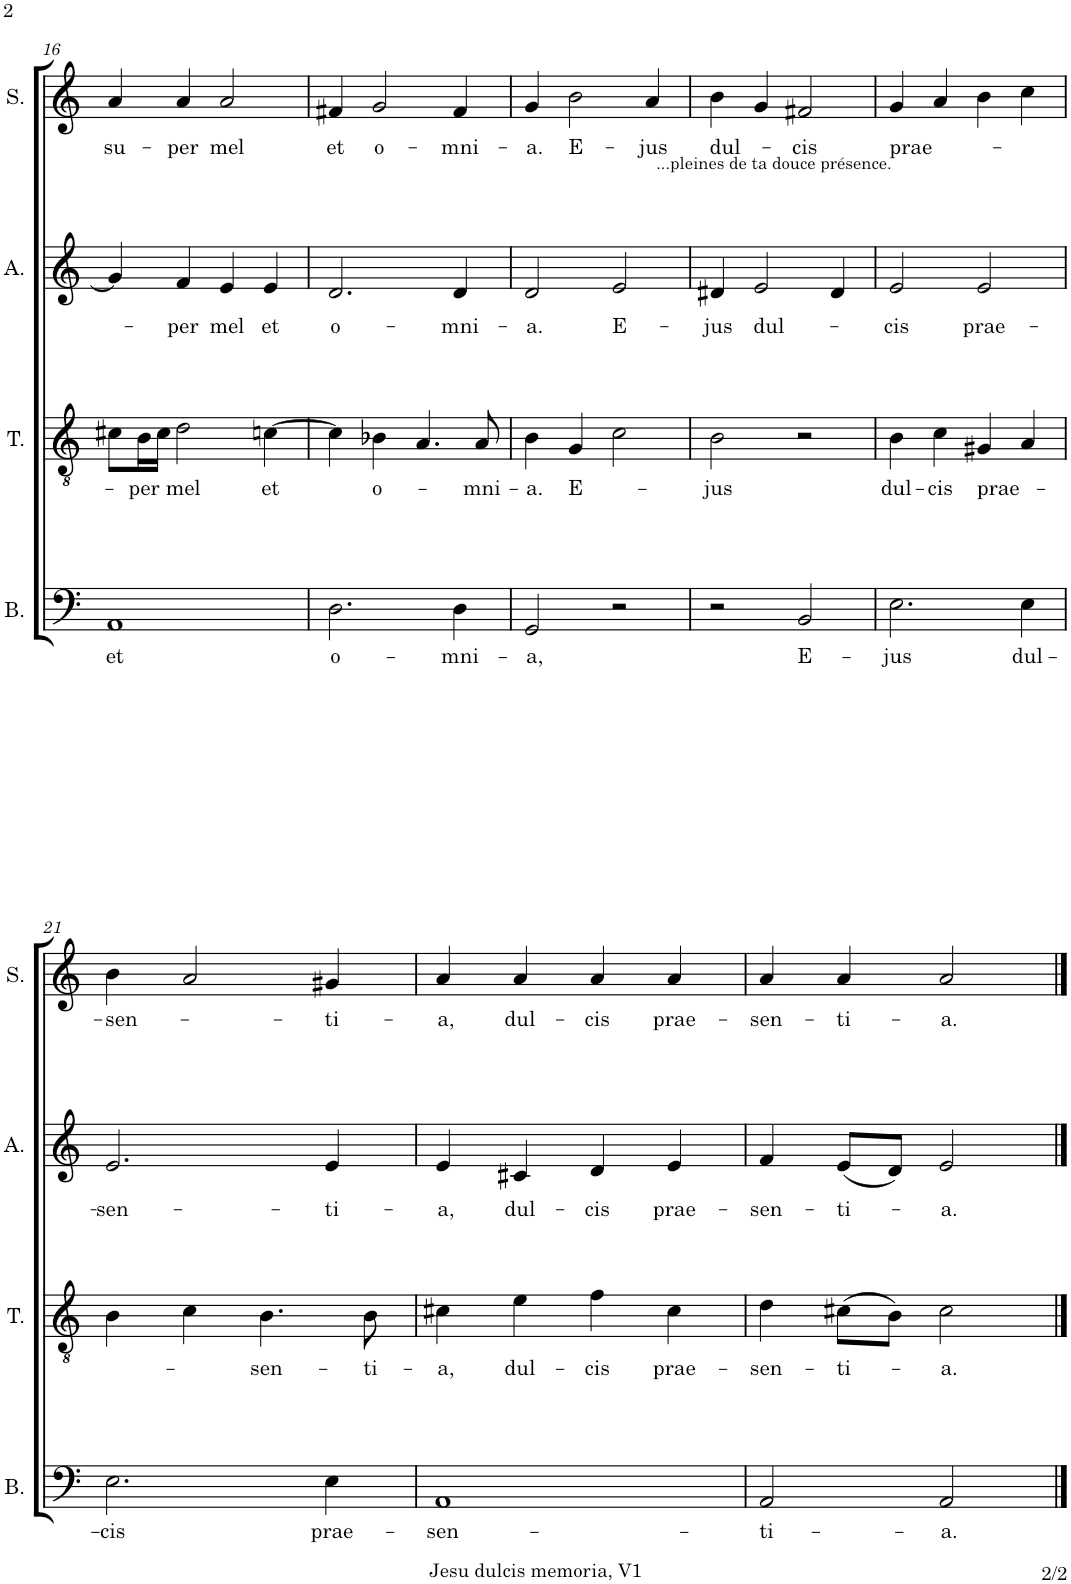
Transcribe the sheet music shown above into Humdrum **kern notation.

**kern	**text	**kern	**text	**kern	**text	**kern	**text
*part4	*part4	*part3	*part3	*part2	*part2	*part1	*part1
*staff4	*staff4	*staff3	*staff3	*staff2	*staff2	*staff1	*staff1
*I"Basse	*	*I"Ténor	*	*I"Alto	*	*I"Soprano	*
*I'B.	*	*I'T.	*	*I'A.	*	*I'S.	*
!!LO:PB:g=z
*clefF4	*	*clefGv2	*	*clefG2	*	*clefG2	*
*k[]	*	*k[]	*	*k[]	*	*k[]	*
*M4/4	*	*M4/4	*	*M4/4	*	*M4/4	*
*met(c)	*	*met(c)	*	*met(c)	*	*met(c)	*
=16	=16	=16	=16	=16	=16	=16	=16
!	!LO:LY:b	!	!	!	!	!	!LO:LY:b
1AA	et	8c#X\L	.	4g/]	.	4a/	su-
!	!	!	!LO:LY:b	!	!	!	!
.	.	16B\L	-per	.	.	.	.
.	.	16c#\JJ	.	.	.	.	.
!	!	!	!LO:LY:b	!	!LO:LY:b	!	!LO:LY:b
.	.	2d\	mel	4f/	-per	4a/	-per
!	!	!	!	!	!LO:LY:b	!	!LO:LY:b
.	.	.	.	4e/	mel	2a/	mel
!	!	!	!LO:LY:b	!	!LO:LY:b	!	!
.	.	[4cn\	et	4e/	et	.	.
=17	=17	=17	=17	=17	=17	=17	=17
!	!LO:LY:b	!	!	!	!LO:LY:b	!	!LO:LY:b
2.D\	o-	4c\]	.	2.d/	o-	4f#X/	et
!	!	!	!LO:LY:b	!	!	!	!LO:LY:b
.	.	4B-X\	o-	.	.	2g/	o-
.	.	4.A/	.	.	.	.	.
!	!LO:LY:b	!	!	!	!LO:LY:b	!	!LO:LY:b
4D\	-mni-	.	.	4d/	-mni-	4f#/	-mni-
!	!	!	!LO:LY:b	!	!	!	!
.	.	8A/	-mni-	.	.	.	.
=18	=18	=18	=18	=18	=18	=18	=18
!	!LO:LY:b	!	!LO:LY:b	!	!LO:LY:b	!	!LO:LY:b
2GG/	-a,	4B\	-a.	2d/	-a.	4g/	-a.
!	!	!	!	!	!	!LO:TX:b:t=...pleines de ta douce présence.	!
!	!	!	!LO:LY:b	!	!	!	!LO:LY:b
.	.	4G/	E-	.	.	2b\	E-
!	!	!	!	!	!LO:LY:b	!	!
2r	.	2c\	.	2e/	E-	.	.
!	!	!	!	!	!	!	!LO:LY:b
.	.	.	.	.	.	4a/	-jus
=19	=19	=19	=19	=19	=19	=19	=19
!	!	!	!LO:LY:b	!	!LO:LY:b	!	!LO:LY:b
2r	.	2B\	-jus	4d#X/	-jus	4b\	dul-
!	!	!	!	!	!LO:LY:b	!	!
.	.	.	.	2e/	dul-	4g/	.
!	!LO:LY:b	!	!	!	!	!	!LO:LY:b
2BB/	E-	2r	.	.	.	2f#X/	-cis
.	.	.	.	4d#/	.	.	.
=20	=20	=20	=20	=20	=20	=20	=20
!	!LO:LY:b	!	!LO:LY:b	!	!LO:LY:b	!	!LO:LY:b
2.E\	-jus	4B\	dul-	2e/	-cis	4g/	prae-
!	!	!	!LO:LY:b	!	!	!	!
.	.	4c\	-cis	.	.	4a/	.
!	!	!	!LO:LY:b	!	!LO:LY:b	!	!
.	.	4G#X/	prae-	2e/	prae-	4b\	.
!	!LO:LY:b	!	!	!	!	!	!
4E\	dul-	4A/	.	.	.	4cc\	.
!!LO:LB:g=z
=21	=21	=21	=21	=21	=21	=21	=21
!	!LO:LY:b	!	!	!	!LO:LY:b	!	!LO:LY:b
2.E\	-cis	4B\	.	2.e/	-sen-	4b\	-sen-
.	.	4c\	.	.	.	2a/	.
!	!	!	!LO:LY:b	!	!	!	!
.	.	4.B\	-sen-	.	.	.	.
!	!LO:LY:b	!	!	!	!LO:LY:b	!	!LO:LY:b
4E\	prae-	.	.	4e/	-ti-	4g#X/	-ti-
!	!	!	!LO:LY:b	!	!	!	!
.	.	8B\	-ti-	.	.	.	.
=22	=22	=22	=22	=22	=22	=22	=22
!	!LO:LY:b	!	!LO:LY:b	!	!LO:LY:b	!	!LO:LY:b
1AA	-sen-	4c#X\	-a,	4e/	-a,	4a/	-a,
!	!	!	!LO:LY:b	!	!LO:LY:b	!	!LO:LY:b
.	.	4e\	dul-	4c#X/	dul-	4a/	dul-
!	!	!	!LO:LY:b	!	!LO:LY:b	!	!LO:LY:b
.	.	4f\	-cis	4d/	-cis	4a/	-cis
!	!	!	!LO:LY:b	!	!LO:LY:b	!	!LO:LY:b
.	.	4c#\	prae-	4e/	prae-	4a/	prae-
=23	=23	=23	=23	=23	=23	=23	=23
!	!LO:LY:b	!	!LO:LY:b	!	!LO:LY:b	!	!LO:LY:b
2AA/	-ti-	4d\	-sen-	4f/	-sen-	4a/	-sen-
!	!	!	!LO:LY:b	!	!LO:LY:b	!	!LO:LY:b
.	.	(8c#X\L	-ti-	(8e/L	-ti-	4a/	-ti-
.	.	8B\J)	.	8d/J)	.	.	.
!	!LO:LY:b	!	!LO:LY:b	!	!LO:LY:b	!	!LO:LY:b
2AA/	-a.	2c#\	-a.	2e/	-a.	2a/	-a.
==	==	==	==	==	==	==	==
*-	*-	*-	*-	*-	*-	*-	*-
